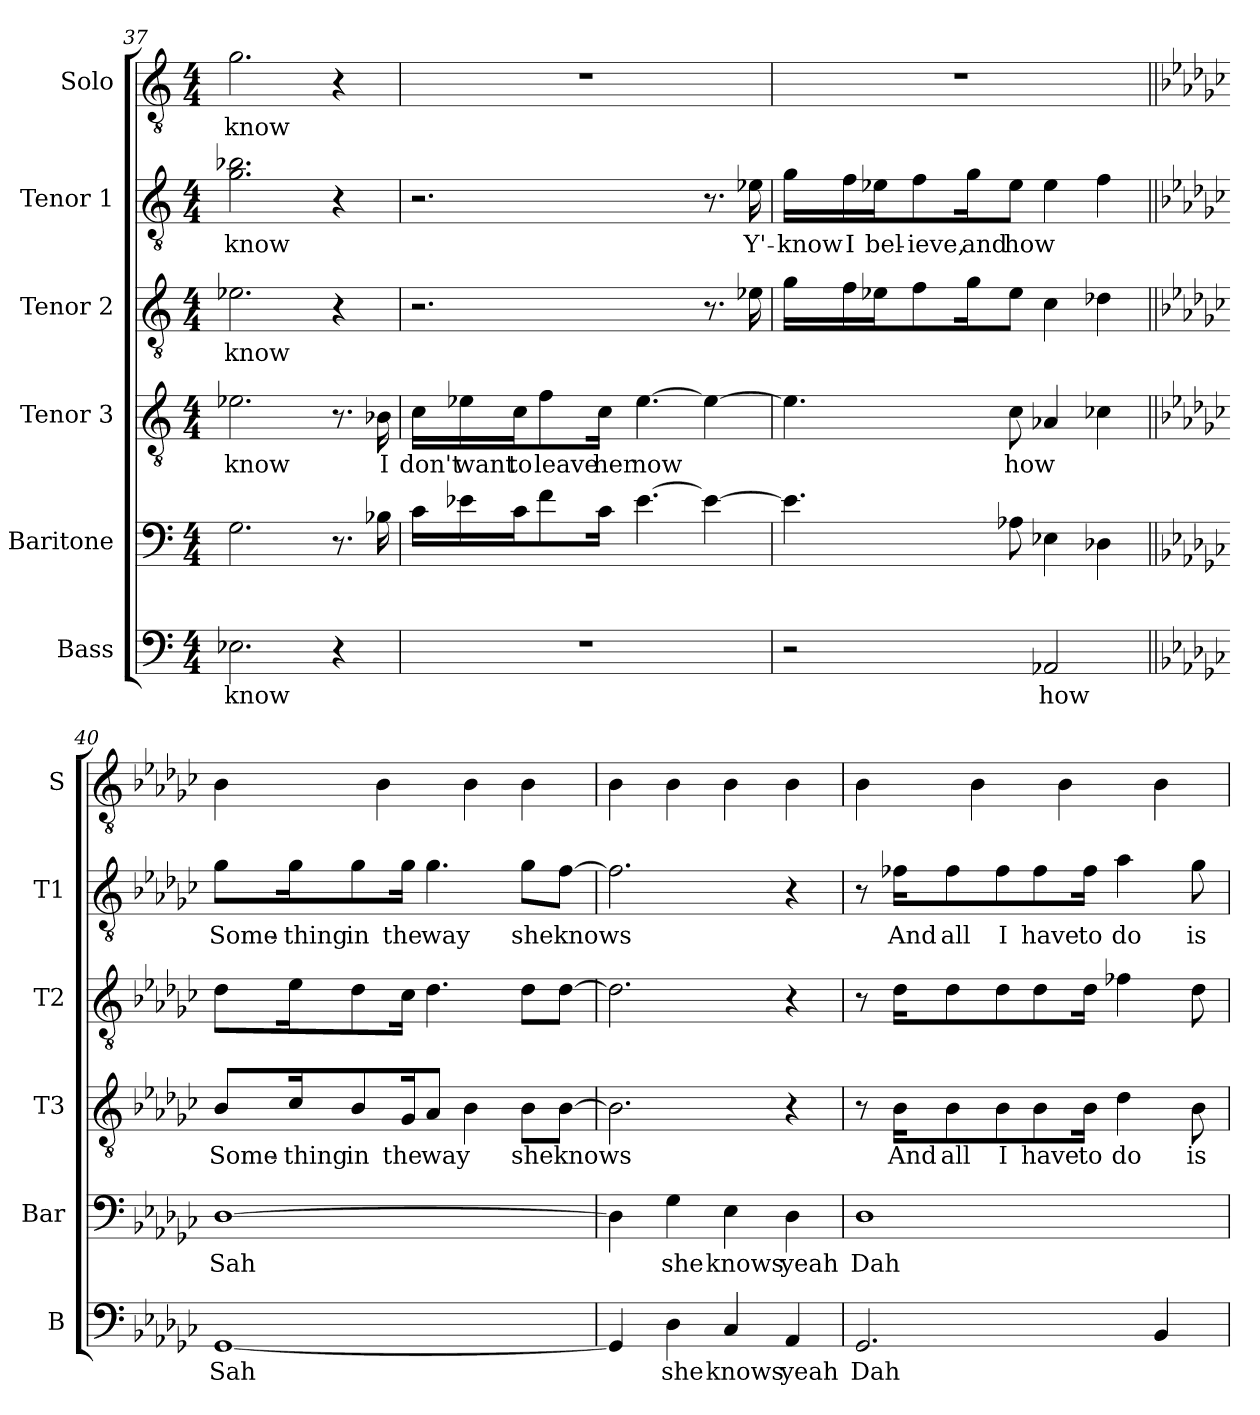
**kern	**text	**kern	**text	**kern	**text	**kern	**text	**kern	**text	**kern	**text
*part6	*part6	*part5	*part5	*part4	*part4	*part3	*part3	*part2	*part2	*part1	*part1
*staff6	*staff6	*staff5	*staff5	*staff4	*staff4	*staff3	*staff3	*staff2	*staff2	*staff1	*staff1
*I"Bass	*	*I"Baritone	*	*I"Tenor 3	*	*I"Tenor 2	*	*I"Tenor 1	*	*I"Solo	*
*I'B	*	*I'Bar	*	*I'T3	*	*I'T2	*	*I'T1	*	*I'S	*
*clefF4	*	*clefF4	*	*clefGv2	*	*clefGv2	*	*clefGv2	*	*clefGv2	*
*k[]	*	*k[]	*	*k[]	*	*k[]	*	*k[]	*	*k[]	*
*M4/4	*	*M4/4	*	*M4/4	*	*M4/4	*	*M4/4	*	*M4/4	*
*MM66	*	*MM66	*	*MM66	*	*MM66	*	*MM66	*	*MM66	*
=37	=37	=37	=37	=37	=37	=37	=37	=37	=37	=37	=37
2.E-XZ\	know	2.GZ\	.	2.e-XZ\	know	2.e-XZ\	know	2.g\Z 2.b-X\Z	know	2.gZ\	know
4r	.	8.r	.	8.r	.	4r	.	4r	.	4r	.
.	.	16B-X\	.	16B-X\	I	.	.	.	.	.	.
=38	=38	=38	=38	=38	=38	=38	=38	=38	=38	=38	=38
1r	.	16c\LL	.	16c\LL	don't	2.r	.	2.r	.	1r	.
.	.	16e-X\	.	16e-X\	want	.	.	.	.	.	.
.	.	16c\J	.	16c\J	to	.	.	.	.	.	.
.	.	8f\	.	8f\	leave	.	.	.	.	.	.
.	.	16c\Jk	.	16c\Jk	her	.	.	.	.	.	.
.	.	[4.e-\	.	[4.e-\	now	.	.	.	.	.	.
.	.	4e-\_	.	4e-\_	.	8.r	.	8.r	.	.	.
.	.	.	.	.	.	16e-X\	.	16e-X\	Y'-	.	.
!!LO:PB:g=z
=39	=39	=39	=39	=39	=39	=39	=39	=39	=39	=39	=39
2r	.	4.e-\]	.	4.e-\]	.	16g\LL	.	16g\LL	-know	1r	.
.	.	.	.	.	.	16f\	.	16f\	I	.	.
.	.	.	.	.	.	16e-X\J	.	16e-X\J	bel-	.	.
.	.	.	.	.	.	8f\	.	8f\	-ieve,	.	.
.	.	.	.	.	.	16g\K	.	16g\K	and	.	.
.	.	8A-X\	.	8c\	how	8e-\J	.	8e-\J	how	.	.
2AA-X/	how	4E-X\	.	4A-X/	.	4c\	.	4e-\	.	.	.
.	.	4D-X\	.	4c-X\	.	4d-X\	.	4f\	.	.	.
=40||	=40||	=40||	=40||	=40||	=40||	=40||	=40||	=40||	=40||	=40||	=40||
*k[b-e-a-d-g-c-]	*	*k[b-e-a-d-g-c-]	*	*k[b-e-a-d-g-c-]	*	*k[b-e-a-d-g-c-]	*	*k[b-e-a-d-g-c-]	*	*k[b-e-a-d-g-c-]	*
[1GG-	Sah	[1D-	Sah	8B-/L	Some-	8d-\L	.	8g-\L	Some-	4B-	.
.	.	.	.	16c-/K	-thing	16e-\K	.	16g-\K	-thing	.	.
.	.	.	.	8B-/	in	8d-\	.	8g-\	in	.	.
.	.	.	.	.	.	.	.	.	.	4B-	.
.	.	.	.	16G-/K	the	16c-\Jk	.	16g-\Jk	the	.	.
.	.	.	.	8A-/J	way	4.d-\	.	4.g-\	way	.	.
.	.	.	.	4B-\	.	.	.	.	.	4B-	.
.	.	.	.	8B-\L	she	8d-\L	.	8g-\L	she	4B-	.
.	.	.	.	[8B-\J	knows	[8d-\J	.	[8f\J	knows	.	.
=41	=41	=41	=41	=41	=41	=41	=41	=41	=41	=41	=41
4GG-/]	.	4D-\]	.	2.B-\]	.	2.d-\]	.	2.f\]	.	4B-	.
4D-\	she	4G-\	she	.	.	.	.	.	.	4B-	.
4C-/	knows	4E-\	knows	.	.	.	.	.	.	4B-	.
4AA-/	yeah	4D-\	yeah	4r	.	4r	.	4r	.	4B-	.
!!LO:LB:g=z
=42	=42	=42	=42	=42	=42	=42	=42	=42	=42	=42	=42
2.GG-/	Dah	1D-	Dah	8r	.	8r	.	8r	.	4B-	.
.	.	.	.	16B-\KL	And	16d-\KL	.	16f-X\KL	And	.	.
.	.	.	.	8B-\	all	8d-\	.	8f-\	all	.	.
.	.	.	.	.	.	.	.	.	.	4B-	.
.	.	.	.	8B-\	I	8d-\	.	8f-\	I	.	.
.	.	.	.	8B-\	have	8d-\	.	8f-\	have	.	.
.	.	.	.	.	.	.	.	.	.	4B-	.
.	.	.	.	16B-\Jk	to	16d-\Jk	.	16f-\Jk	to	.	.
.	.	.	.	4d-\	do	4f-X\	.	4a-\	do	.	.
4BB-/	.	.	.	.	.	.	.	.	.	4B-	.
.	.	.	.	8B-\	is	8d-\	.	8g-\	is	.	.
=	=	=	=	=	=	=	=	=	=	=	=
*-	*-	*-	*-	*-	*-	*-	*-	*-	*-	*-	*-
